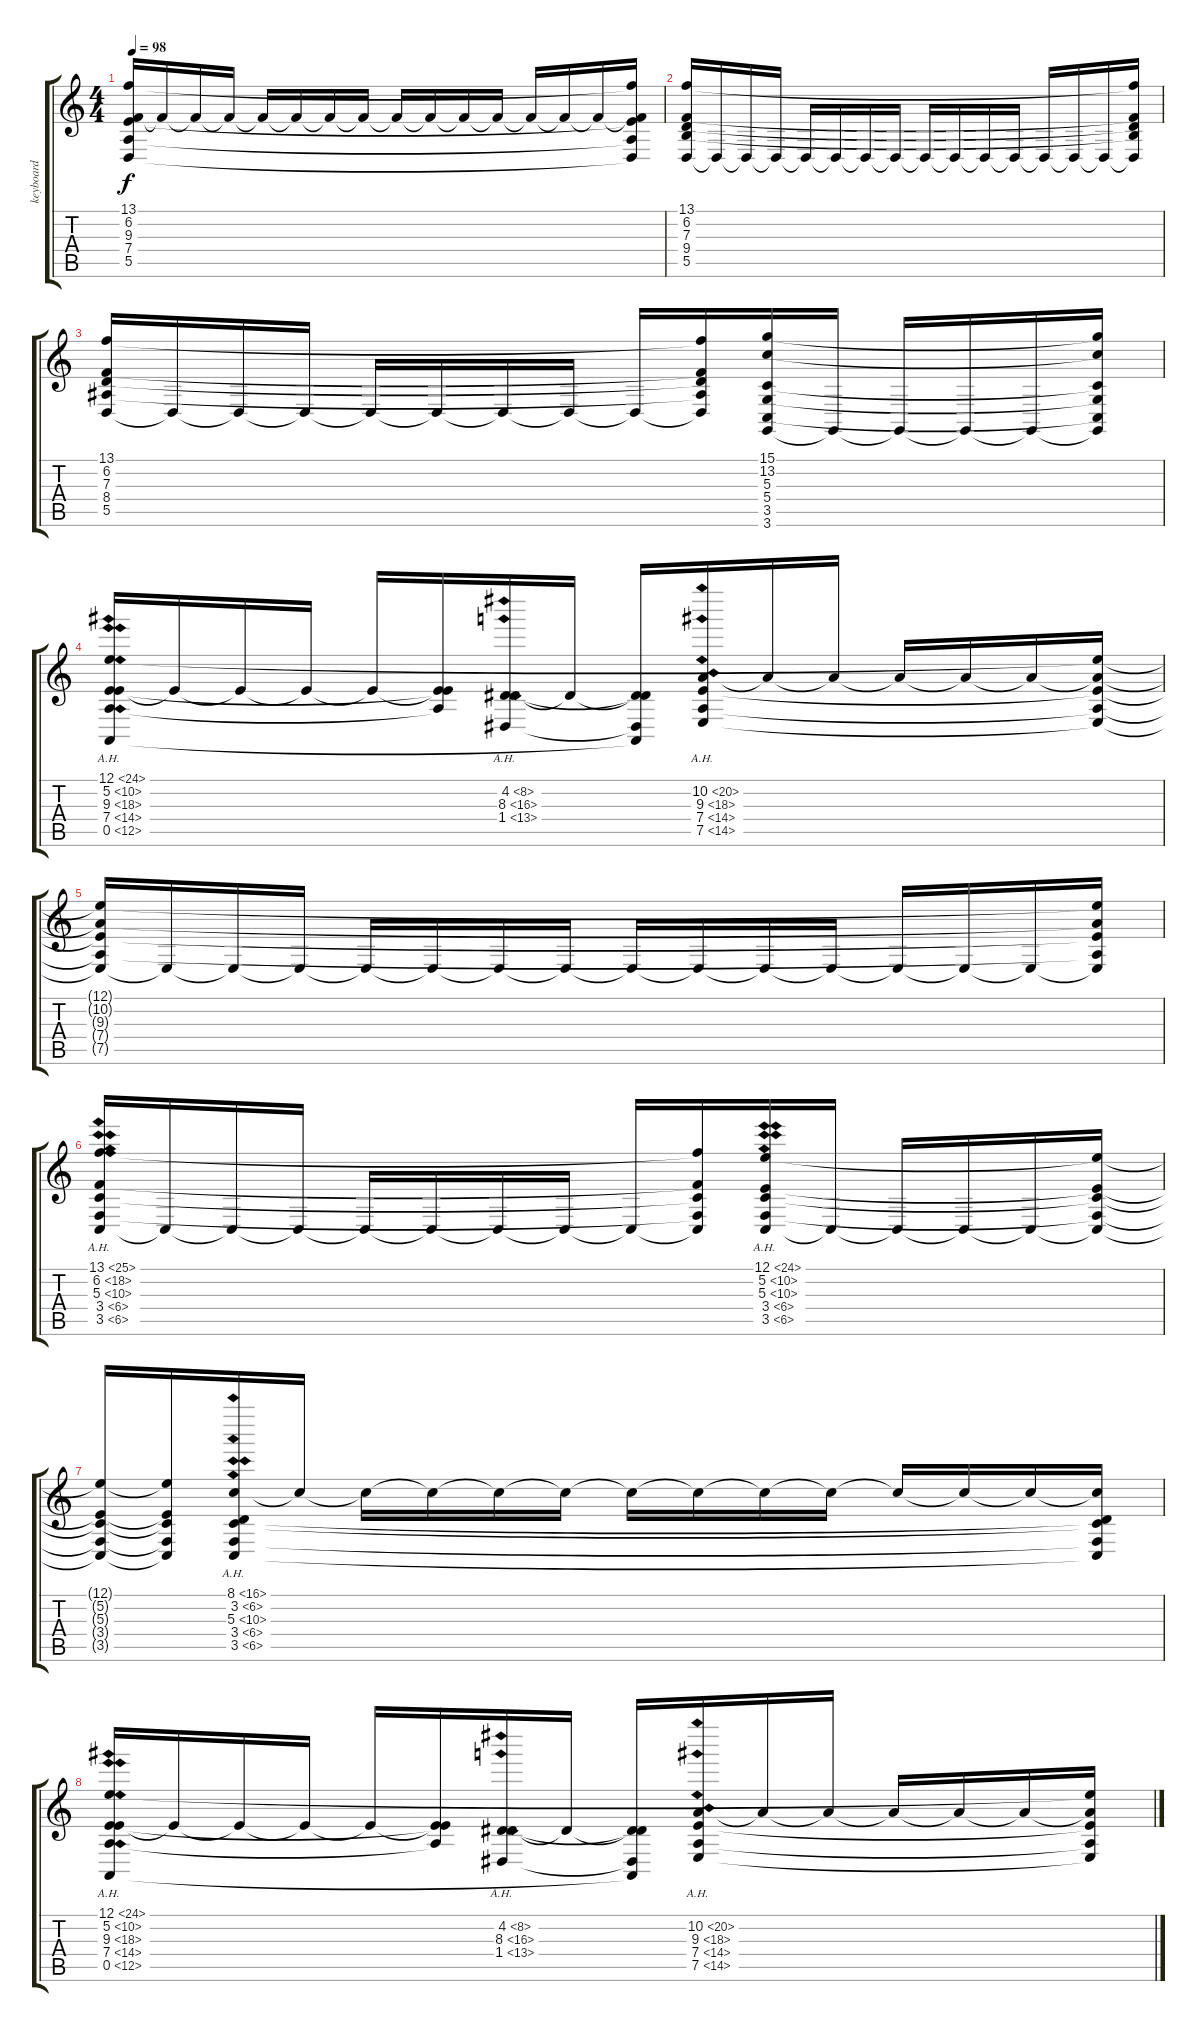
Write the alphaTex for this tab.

\track ("keyboard" "keyboard") {instrument stringensemble1}
\staff {score tabs}
\tuning (E4 B3 G3 D3 A2 E2) {hide}
\ts (4 4)
\tempo 98
\clef g2
\ks c
(13.1 6.2 9.3 7.4 5.5).16{dy f} 6.2{t}.16 6.2{t}.16 6.2{t}.16 6.2{t}.16 6.2{t}.16 6.2{t}.16 6.2{t}.16 6.2{t}.16 6.2{t}.16 6.2{t}.16 6.2{t}.16 6.2{t}.16 6.2{t}.16 6.2{t}.16 (13.1{t} 6.2{t} 9.3{t} 7.4{t} 5.5{t}).16 |
(13.1 6.2 7.3 9.4 5.5).16 5.5{t}.16 5.5{t}.16 5.5{t}.16 5.5{t}.16 5.5{t}.16 5.5{t}.16 5.5{t}.16 5.5{t}.16 5.5{t}.16 5.5{t}.16 5.5{t}.16 5.5{t}.16 5.5{t}.16 5.5{t}.16 (13.1{t} 6.2{t} 7.3{t} 9.4{t} 5.5{t}).16 |
(13.1 6.2 7.3 8.4 5.5).16 5.5{t}.16 5.5{t}.16 5.5{t}.16 5.5{t}.16 5.5{t}.16 5.5{t}.16 5.5{t}.16 5.5{t}.16 (13.1{t} 6.2{t} 7.3{t} 8.4{t} 5.5{t}).16 (15.1 13.2 5.3 5.4 3.5 3.6).16 3.6{t}.16 3.6{t}.16 3.6{t}.16 3.6{t}.16 (15.1{t} 13.2{t} 5.3{t} 5.4{t} 3.5{t} 3.6{t}).16 |
(12.1{ah 12} 5.2{ah 5} 9.3{ah 9} 7.4{ah 7} 0.5{ah 12}).16 5.2{t}.16 5.2{t}.16 5.2{t}.16 5.2{t}.16 (5.2{t} 9.3{t} 7.4{t}).16 (4.2{ah 4} 8.3{ah 8} 1.4{ah 12}).16 4.2{t}.16 (4.2{t} 8.3{t} 1.4{t} 0.5{t}).16 (10.2{ah 10} 9.3{ah 9} 7.4{ah 7} 7.5{ah 7}).16 10.2{t}.16 10.2{t}.16 10.2{t}.16 10.2{t}.16 10.2{t}.16 (12.1{t} 10.2{t} 9.3{t} 7.4{t} 7.5{t}).16 |
(12.1{t} 10.2{t} 9.3{t} 7.4{t} 7.5{t}).16 7.5{t}.16 7.5{t}.16 7.5{t}.16 7.5{t}.16 7.5{t}.16 7.5{t}.16 7.5{t}.16 7.5{t}.16 7.5{t}.16 7.5{t}.16 7.5{t}.16 7.5{t}.16 7.5{t}.16 7.5{t}.16 (12.1{t} 10.2{t} 9.3{t} 7.4{t} 7.5{t}).16 |
(13.1{ah 12} 6.2{ah 12} 5.3{ah 5} 3.4{ah 3} 3.5{ah 3}).16 3.5{t}.16 3.5{t}.16 3.5{t}.16 3.5{t}.16 3.5{t}.16 3.5{t}.16 3.5{t}.16 3.5{t}.16 (13.1{t} 6.2{t} 5.3{t} 3.4{t} 3.5{t}).16 (12.1{ah 12} 5.2{ah 5} 5.3{ah 5} 3.4{ah 3} 3.5{ah 3}).16 3.5{t}.16 3.5{t}.16 3.5{t}.16 3.5{t}.16 (12.1{t} 5.2{t} 5.3{t} 3.4{t} 3.5{t}).16 |
(12.1{t} 5.2{t} 5.3{t} 3.4{t} 3.5{t}).16 (12.1{t} 5.2{t} 5.3{t} 3.4{t} 3.5{t}).16 (8.1{ah 8} 3.2{ah 3} 5.3{ah 5} 3.4{ah 3} 3.5{ah 3}).16 8.1{t}.16 8.1{t}.16 8.1{t}.16 8.1{t}.16 8.1{t}.16 8.1{t}.16 8.1{t}.16 8.1{t}.16 8.1{t}.16 8.1{t}.16 8.1{t}.16 8.1{t}.16 (8.1{t} 3.2{t} 5.3{t} 3.4{t} 3.5{t}).16 |
(12.1{ah 12} 5.2{ah 5} 9.3{ah 9} 7.4{ah 7} 0.5{ah 12}).16 5.2{t}.16 5.2{t}.16 5.2{t}.16 5.2{t}.16 (5.2{t} 9.3{t} 7.4{t}).16 (4.2{ah 4} 8.3{ah 8} 1.4{ah 12}).16 4.2{t}.16 (4.2{t} 8.3{t} 1.4{t} 0.5{t}).16 (10.2{ah 10} 9.3{ah 9} 7.4{ah 7} 7.5{ah 7}).16 10.2{t}.16 10.2{t}.16 10.2{t}.16 10.2{t}.16 10.2{t}.16 (12.1{t} 10.2{t} 9.3{t} 7.4{t} 7.5{t}).16
